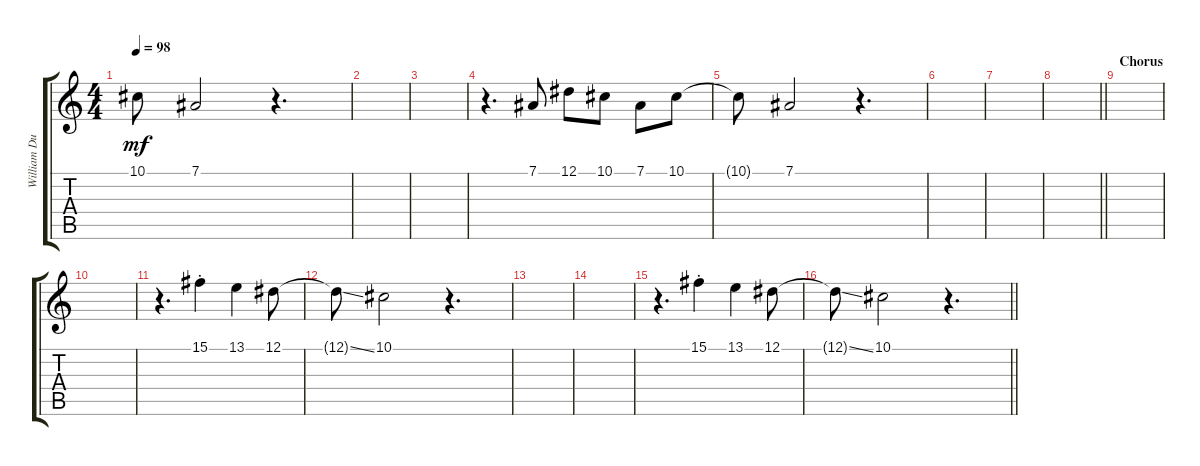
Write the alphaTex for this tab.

\track ("William Duvall Vocals" "William Du") {instrument violin}
\staff {score tabs}
\tuning (Eb4 Bb3 Gb3 Db3 Ab2 Eb2) {hide}
\ts (4 4)
\tempo 98
\clef g2
\ks c
10.1{t}.8{dy mf} 7.1.2 r.4{d} |
|
|
r.4{d} 7.1.8 12.1.8 10.1.8 7.1.8 10.1.8 |
10.1{t}.8 7.1.2 r.4{d} |
|
|
\barLineRight lightlight
|
\section ("" "Chorus")
|
|
r.4{d} 15.1{st}.4 13.1.4 12.1.8 |
12.1{ss t}.8 10.1.2 r.4{d} |
|
|
r.4{d} 15.1{st}.4 13.1.4 12.1.8 |
\barLineRight lightlight
12.1{ss t}.8 10.1.2 r.4{d}
